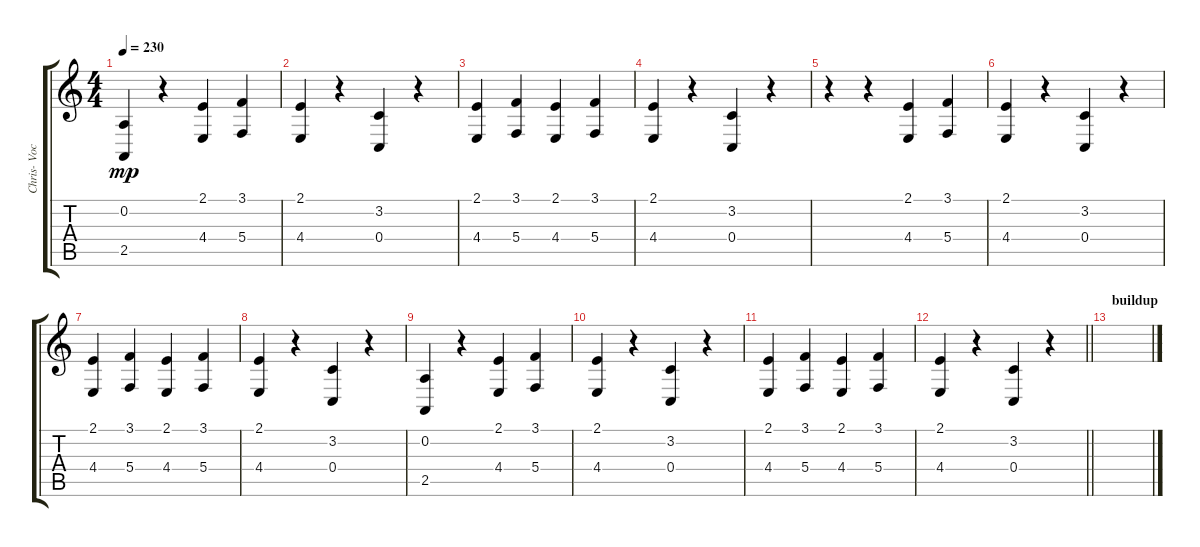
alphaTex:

\track ("Chris- Vocals" "Chris- Voc") {instrument oboe}
\staff {score tabs}
\tuning (D4 A3 F3 C3 G2 C2) {hide}
\ts (4 4)
\tempo 230
\clef g2
\ks c
(0.2 2.5).4{dy mp} r.4 (2.1 4.4).4 (3.1 5.4).4 |
(2.1 4.4).4 r.4 (3.2 0.4).4 r.4 |
(2.1 4.4).4 (3.1 5.4).4 (2.1 4.4).4 (3.1 5.4).4 |
(2.1 4.4).4 r.4 (3.2 0.4).4 r.4 |
r.4 r.4 (2.1 4.4).4 (3.1 5.4).4 |
(2.1 4.4).4 r.4 (3.2 0.4).4 r.4 |
(2.1 4.4).4 (3.1 5.4).4 (2.1 4.4).4 (3.1 5.4).4 |
(2.1 4.4).4 r.4 (3.2 0.4).4 r.4 |
(0.2 2.5).4 r.4 (2.1 4.4).4 (3.1 5.4).4 |
(2.1 4.4).4 r.4 (3.2 0.4).4 r.4 |
(2.1 4.4).4 (3.1 5.4).4 (2.1 4.4).4 (3.1 5.4).4 |
\barLineRight lightlight
(2.1 4.4).4 r.4 (3.2 0.4).4 r.4 |
\section ("" "buildup")
